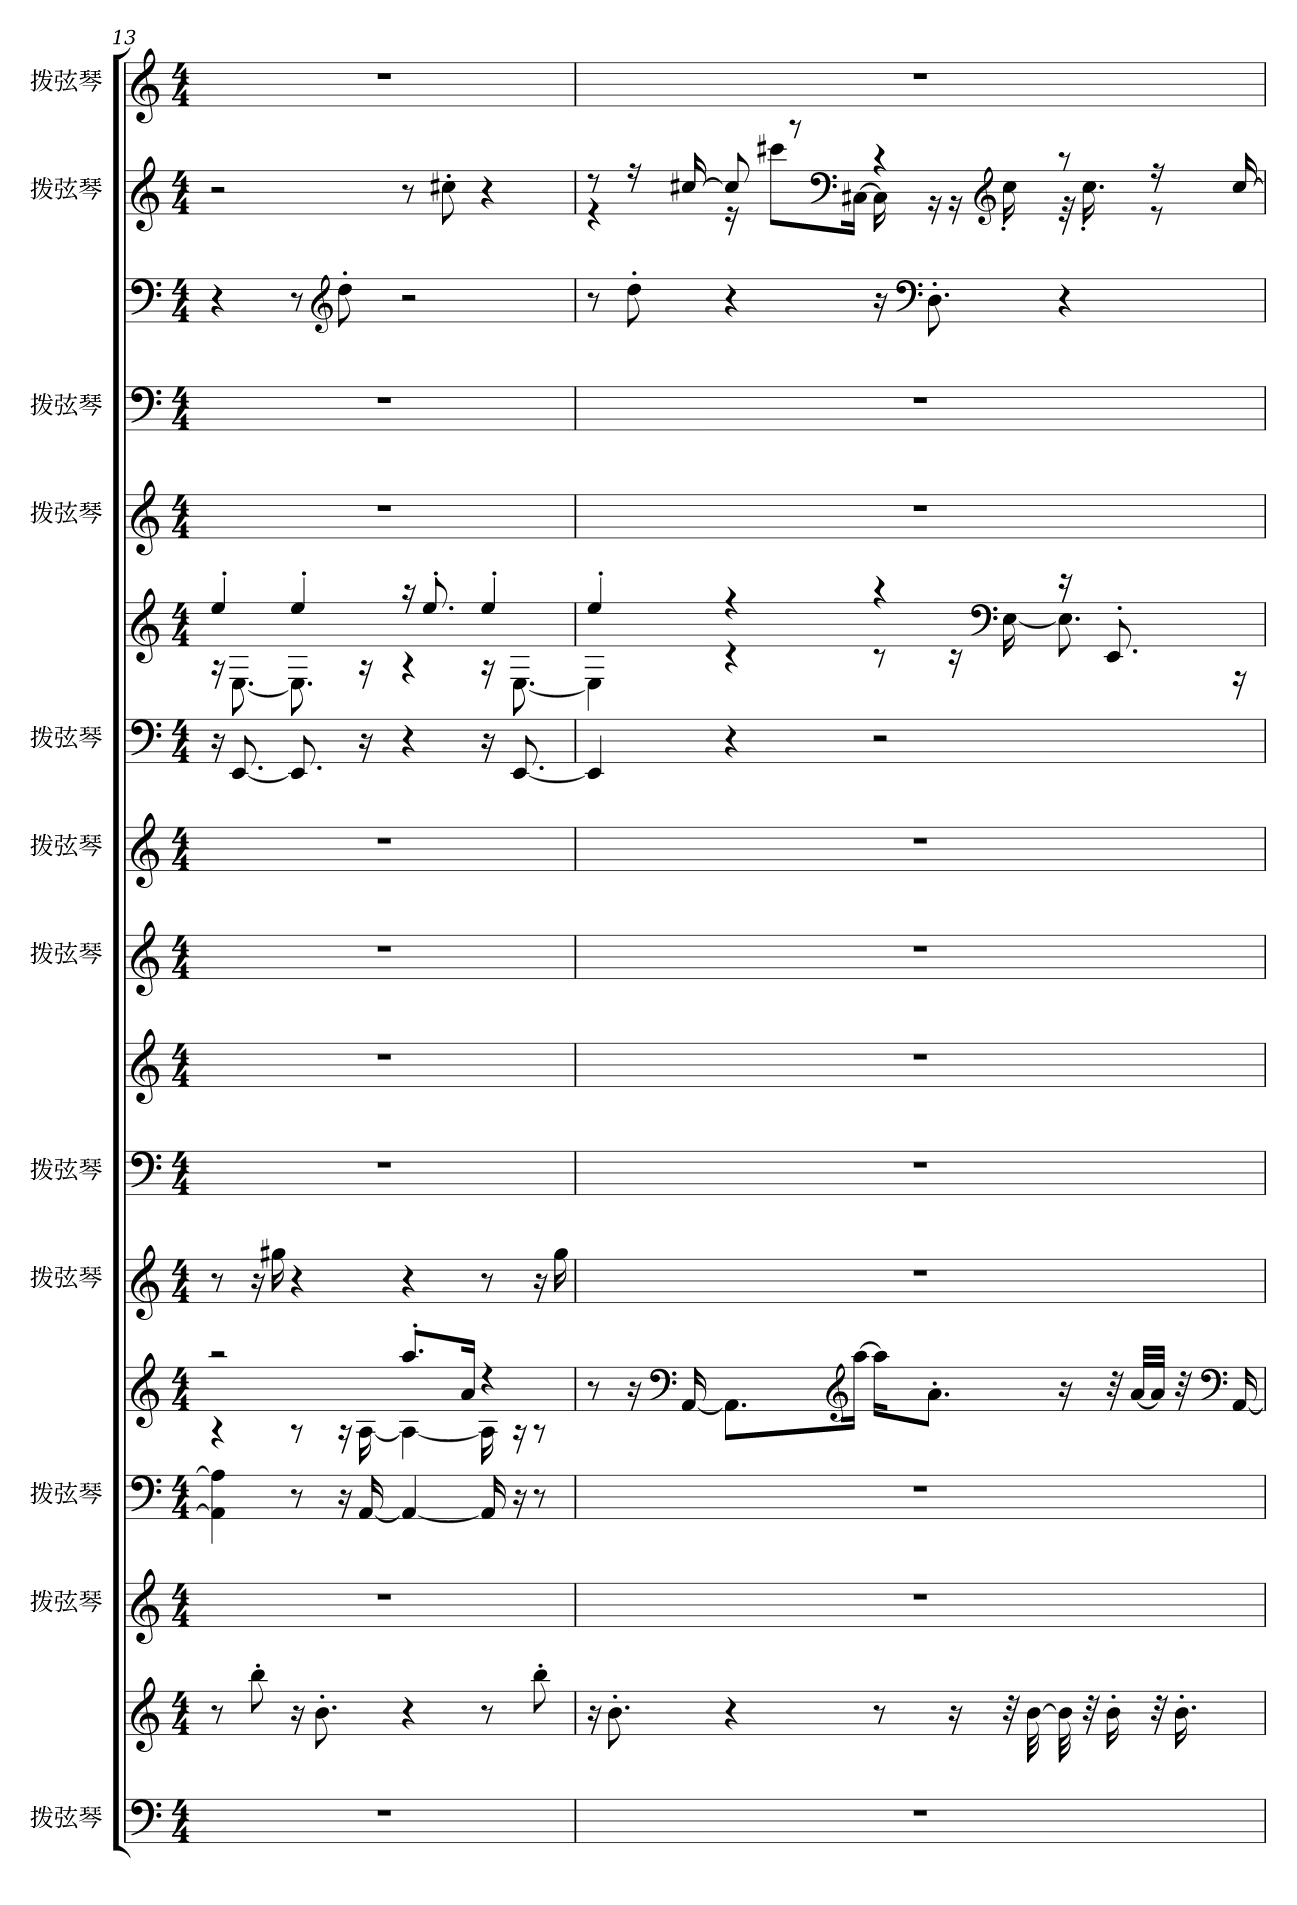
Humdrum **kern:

**kern	**kern	**kern	**kern	**kern	**kern	**kern	**kern	**kern	**kern	**kern	**kern	**kern	**kern	**kern	**kern	**kern
*part12	*part12	*part11	*part10	*part10	*part9	*part8	*part8	*part7	*part6	*part5	*part5	*part4	*part3	*part3	*part2	*part1
*staff17	*staff16	*staff15	*staff14	*staff13	*staff12	*staff11	*staff10	*staff9	*staff8	*staff7	*staff6	*staff5	*staff4	*staff3	*staff2	*staff1
*I"拨弦琴	*	*I"拨弦琴	*I"拨弦琴	*	*I"拨弦琴	*I"拨弦琴	*	*I"拨弦琴	*I"拨弦琴	*I"拨弦琴	*	*I"拨弦琴	*I"拨弦琴	*	*I"拨弦琴	*I"拨弦琴
!!LO:PB:g=z
*clefF4	*clefG2	*clefG2	*clefF4	*clefG2	*clefG2	*clefF4	*clefG2	*clefG2	*clefG2	*clefF4	*clefG2	*clefG2	*clefF4	*clefF4	*clefG2	*clefG2
*k[]	*k[]	*k[]	*k[]	*k[]	*k[]	*k[]	*k[]	*k[]	*k[]	*k[]	*k[]	*k[]	*k[]	*k[]	*k[]	*k[]
*M4/4	*M4/4	*M4/4	*M4/4	*M4/4	*M4/4	*M4/4	*M4/4	*M4/4	*M4/4	*M4/4	*M4/4	*M4/4	*M4/4	*M4/4	*M4/4	*M4/4
=13	=13	=13	=13	=13	=13	=13	=13	=13	=13	=13	=13	=13	=13	=13	=13	=13
*	*	*	*	*^	*	*	*	*	*	*	*^	*	*	*	*	*
1r	8r	1r	4AA\] 4A\]	2r	4r	8r	1r	1r	1r	1r	16r	4ee'/	16r	1r	1r	4r	2r	1r
.	.	.	.	.	.	.	.	.	.	.	[8.EE/	.	[8.E\	.	.	.	.	.
.	8bb'\	.	.	.	.	16r	.	.	.	.	.	.	.	.	.	.	.	.
.	.	.	.	.	.	16gg#X\	.	.	.	.	.	.	.	.	.	.	.	.
.	16r	.	8r	.	8r	4r	.	.	.	.	8.EE/]	4ee'/	8.E\]	.	.	8r	.	.
.	8.b'\	.	.	.	.	.	.	.	.	.	.	.	.	.	.	.	.	.
*	*	*	*	*	*	*	*	*	*	*	*	*	*	*	*	*clefG2	*	*
.	.	.	16r	.	16r	.	.	.	.	.	.	.	.	.	.	8dd'\	.	.
.	.	.	[16AA/	.	[16A\	.	.	.	.	.	16r	.	16r	.	.	.	.	.
.	4r	.	4AA/_	8.aa'/L	4A\_	4r	.	.	.	.	4r	16r	4r	.	.	2r	8r	.
.	.	.	.	.	.	.	.	.	.	.	.	8.ee'/	.	.	.	.	.	.
.	.	.	.	.	.	.	.	.	.	.	.	.	.	.	.	.	8cc#X'\	.
.	.	.	.	16a/Jk	.	.	.	.	.	.	.	.	.	.	.	.	.	.
.	8r	.	16AA/]	4r	16A\]	8r	.	.	.	.	16r	4ee'/	16r	.	.	.	4r	.
.	.	.	16r	.	16r	.	.	.	.	.	[8.EE/	.	[8.E\	.	.	.	.	.
.	8bb'\	.	8r	.	8r	16r	.	.	.	.	.	.	.	.	.	.	.	.
.	.	.	.	.	.	16gg#\	.	.	.	.	.	.	.	.	.	.	.	.
*	*	*	*	*v	*v	*	*	*	*	*	*	*	*	*	*	*	*	*
!!LO:PB:g=z
=14	=14	=14	=14	=14	=14	=14	=14	=14	=14	=14	=14	=14	=14	=14	=14	=14	=14
*	*	*	*	*	*	*	*	*	*	*	*	*	*	*	*	*^	*
1r	16r	1r	1r	8r	1r	1r	1r	1r	1r	4EE/]	4ee'/	4E\]	1r	1r	8r	8r	4r	1r
.	8.b'\	.	.	.	.	.	.	.	.	.	.	.	.	.	.	.	.	.
.	.	.	.	16r	.	.	.	.	.	.	.	.	.	.	8dd'\	16r	.	.
*	*	*	*	*clefF4	*	*	*	*	*	*	*	*	*	*	*	*	*	*
.	.	.	.	[16AA/	.	.	.	.	.	.	.	.	.	.	.	[16cc#X/	.	.
.	4r	.	.	8.AA\L]	.	.	.	.	.	4r	4r	4r	.	.	4r	8cc#/]	16r	.
.	.	.	.	.	.	.	.	.	.	.	.	.	.	.	.	.	8ccc#X\L	.
.	.	.	.	.	.	.	.	.	.	.	.	.	.	.	.	8r	.	.
*	*	*	*	*clefG2	*	*	*	*	*	*	*	*	*	*	*	*clefF4	*	*
.	.	.	.	[16aa\Jk	.	.	.	.	.	.	.	.	.	.	.	.	[16C#X\Jk	.
.	8r	.	.	16aa\KL]	.	.	.	.	.	2r	4r	8r	.	.	16r	4r	16C#\]	.
*	*	*	*	*	*	*	*	*	*	*	*	*	*	*	*clefF4	*	*	*
.	.	.	.	8.a'\J	.	.	.	.	.	.	.	.	.	.	8.D'\	.	16r	.
.	16r	.	.	.	.	.	.	.	.	.	.	16r	.	.	.	.	16r	.
*	*	*	*	*	*	*	*	*	*	*	*clefF4	*	*	*	*	*clefG2	*	*
.	32r	.	.	.	.	.	.	.	.	.	.	[16E\	.	.	.	.	16cc#'\	.
.	[32b\	.	.	.	.	.	.	.	.	.	.	.	.	.	.	.	.	.
.	32b\]	.	.	16r	.	.	.	.	.	.	16r	8.E\]	.	.	4r	8r	32r	.
.	32r	.	.	.	.	.	.	.	.	.	.	.	.	.	.	.	16.cc#'\	.
.	16b'\	.	.	32r	.	.	.	.	.	.	8.EE'/	.	.	.	.	.	.	.
.	.	.	.	[32a/LLL	.	.	.	.	.	.	.	.	.	.	.	.	.	.
.	32r	.	.	32a/JJJ]	.	.	.	.	.	.	.	.	.	.	.	16r	8r	.
.	16.b'\	.	.	32r	.	.	.	.	.	.	.	.	.	.	.	.	.	.
*	*	*	*	*clefF4	*	*	*	*	*	*	*	*	*	*	*	*	*	*
.	.	.	.	[16AA/	.	.	.	.	.	.	.	16r	.	.	.	[16cc#/	.	.
*	*	*	*	*	*	*	*	*	*	*	*v	*v	*	*	*	*v	*v	*
=	=	=	=	=	=	=	=	=	=	=	=	=	=	=	=	=
*-	*-	*-	*-	*-	*-	*-	*-	*-	*-	*-	*-	*-	*-	*-	*-	*-
